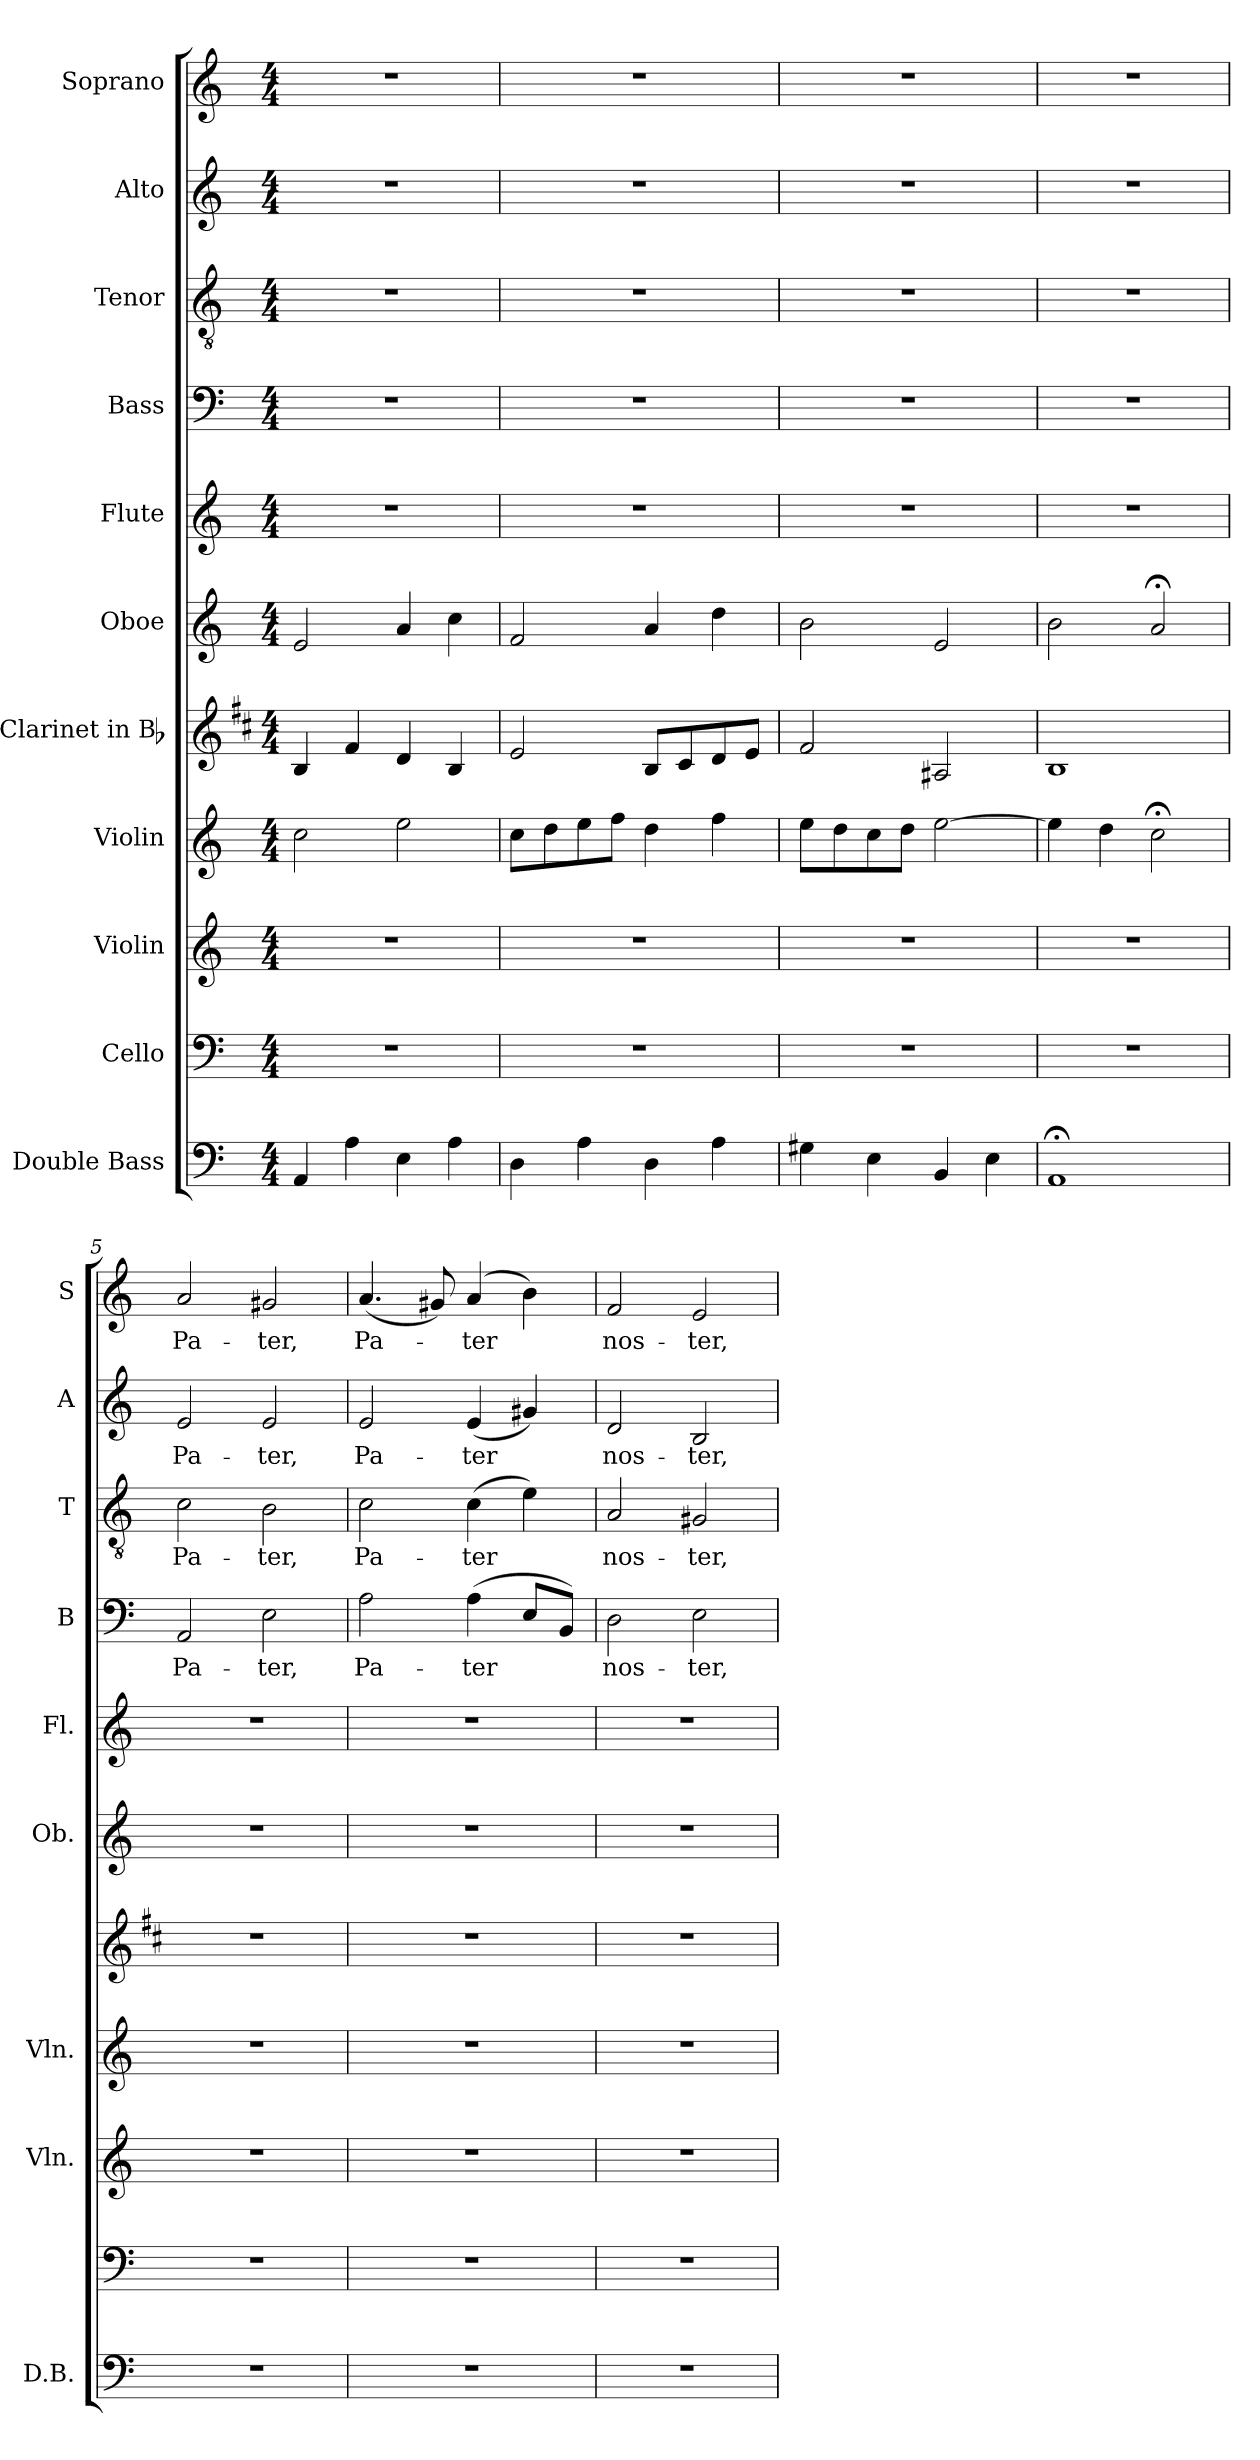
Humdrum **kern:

**kern	**kern	**kern	**kern	**kern	**kern	**kern	**kern	**text	**kern	**text	**kern	**text	**kern	**text
*part11	*part10	*part9	*part8	*part7	*part6	*part5	*part4	*part4	*part3	*part3	*part2	*part2	*part1	*part1
*staff11	*staff10	*staff9	*staff8	*staff7	*staff6	*staff5	*staff4	*staff4	*staff3	*staff3	*staff2	*staff2	*staff1	*staff1
*I"Double Bass	*I"Cello	*I"Violin	*I"Violin	*I"Clarinet in Bb	*I"Oboe	*I"Flute	*I"Bass	*	*I"Tenor	*	*I"Alto	*	*I"Soprano	*
*I'D.B.	*	*I'Vln.	*I'Vln.	*	*I'Ob.	*I'Fl.	*I'B	*	*I'T	*	*I'A	*	*I'S	*
*clefF4	*clefF4	*clefG2	*clefG2	*clefG2	*clefG2	*clefG2	*clefF4	*	*clefGv2	*	*clefG2	*	*clefG2	*
*ITrd7c12	*	*	*	*ITrd1c2	*	*	*	*	*	*	*	*	*	*
*k[]	*k[]	*k[]	*k[]	*k[]	*k[]	*k[]	*k[]	*	*k[]	*	*k[]	*	*k[]	*
*a:	*a:	*a:	*a:	*a:	*a:	*a:	*a:	*	*a:	*	*a:	*	*a:	*
*M4/4	*M4/4	*M4/4	*M4/4	*M4/4	*M4/4	*M4/4	*M4/4	*	*M4/4	*	*M4/4	*	*M4/4	*
=1	=1	=1	=1	=1	=1	=1	=1	=1	=1	=1	=1	=1	=1	=1
4AAA/	1r	1r	2cc\	4A/	2e/	1r	1r	.	1r	.	1r	.	1r	.
4AA\	.	.	.	4e/	.	.	.	.	.	.	.	.	.	.
4EE\	.	.	2ee\	4c/	4a/	.	.	.	.	.	.	.	.	.
4AA\	.	.	.	4A/	4cc\	.	.	.	.	.	.	.	.	.
=2	=2	=2	=2	=2	=2	=2	=2	=2	=2	=2	=2	=2	=2	=2
4DD\	1r	1r	8cc\L	2d/	2f/	1r	1r	.	1r	.	1r	.	1r	.
.	.	.	8dd\	.	.	.	.	.	.	.	.	.	.	.
4AA\	.	.	8ee\	.	.	.	.	.	.	.	.	.	.	.
.	.	.	8ff\J	.	.	.	.	.	.	.	.	.	.	.
4DD\	.	.	4dd\	8A/L	4a/	.	.	.	.	.	.	.	.	.
.	.	.	.	8B/	.	.	.	.	.	.	.	.	.	.
4AA\	.	.	4ff\	8c/	4dd\	.	.	.	.	.	.	.	.	.
.	.	.	.	8d/J	.	.	.	.	.	.	.	.	.	.
=3	=3	=3	=3	=3	=3	=3	=3	=3	=3	=3	=3	=3	=3	=3
4GG#X\	1r	1r	8ee\L	2e/	2b\	1r	1r	.	1r	.	1r	.	1r	.
.	.	.	8dd\	.	.	.	.	.	.	.	.	.	.	.
4EE\	.	.	8cc\	.	.	.	.	.	.	.	.	.	.	.
.	.	.	8dd\J	.	.	.	.	.	.	.	.	.	.	.
4BBB/	.	.	[2ee\	2G#X/	2e/	.	.	.	.	.	.	.	.	.
4EE\	.	.	.	.	.	.	.	.	.	.	.	.	.	.
=4	=4	=4	=4	=4	=4	=4	=4	=4	=4	=4	=4	=4	=4	=4
1AAA;<	1r	1r	4ee\]	1A	2b\	1r	1r	.	1r	.	1r	.	1r	.
.	.	.	4dd\	.	.	.	.	.	.	.	.	.	.	.
.	.	.	2cc;<\	.	2a;</	.	.	.	.	.	.	.	.	.
=5	=5	=5	=5	=5	=5	=5	=5	=5	=5	=5	=5	=5	=5	=5
!	!	!	!	!	!	!	!	!LO:LY:b	!	!LO:LY:b	!	!LO:LY:b	!	!LO:LY:b
1r	1r	1r	1r	1r	1r	1r	2AA/	Pa-	2c\	Pa-	2e/	Pa-	2a/	Pa-
!	!	!	!	!	!	!	!	!LO:LY:b	!	!LO:LY:b	!	!LO:LY:b	!	!LO:LY:b
.	.	.	.	.	.	.	2E\	-ter,	2B\	-ter,	2e/	-ter,	2g#X/	-ter,
=6	=6	=6	=6	=6	=6	=6	=6	=6	=6	=6	=6	=6	=6	=6
!	!	!	!	!	!	!	!	!LO:LY:b	!	!LO:LY:b	!	!LO:LY:b	!	!LO:LY:b
1r	1r	1r	1r	1r	1r	1r	2A\	Pa-	2c\	Pa-	2e/	Pa-	(<4.a/	Pa-
.	.	.	.	.	.	.	.	.	.	.	.	.	8g#X/)	.
!	!	!	!	!	!	!	!	!LO:LY:b	!	!LO:LY:b	!	!LO:LY:b	!	!LO:LY:b
.	.	.	.	.	.	.	(>4A\	-ter	(>4c\	-ter	(<4e/	-ter	(>4a/	-ter
.	.	.	.	.	.	.	8E/L	.	4e\)	.	4g#X/)	.	4b\)	.
.	.	.	.	.	.	.	8BB/J)	.	.	.	.	.	.	.
!!LO:PB:g=z
=7	=7	=7	=7	=7	=7	=7	=7	=7	=7	=7	=7	=7	=7	=7
!	!	!	!	!	!	!	!	!LO:LY:b	!	!LO:LY:b	!	!LO:LY:b	!	!LO:LY:b
1r	1r	1r	1r	1r	1r	1r	2D\	nos-	2A/	nos-	2d/	nos-	2f/	nos-
!	!	!	!	!	!	!	!	!LO:LY:b	!	!LO:LY:b	!	!LO:LY:b	!	!LO:LY:b
.	.	.	.	.	.	.	2E\	-ter,	2G#X/	-ter,	2B/	-ter,	2e/	-ter,
=	=	=	=	=	=	=	=	=	=	=	=	=	=	=
*-	*-	*-	*-	*-	*-	*-	*-	*-	*-	*-	*-	*-	*-	*-
